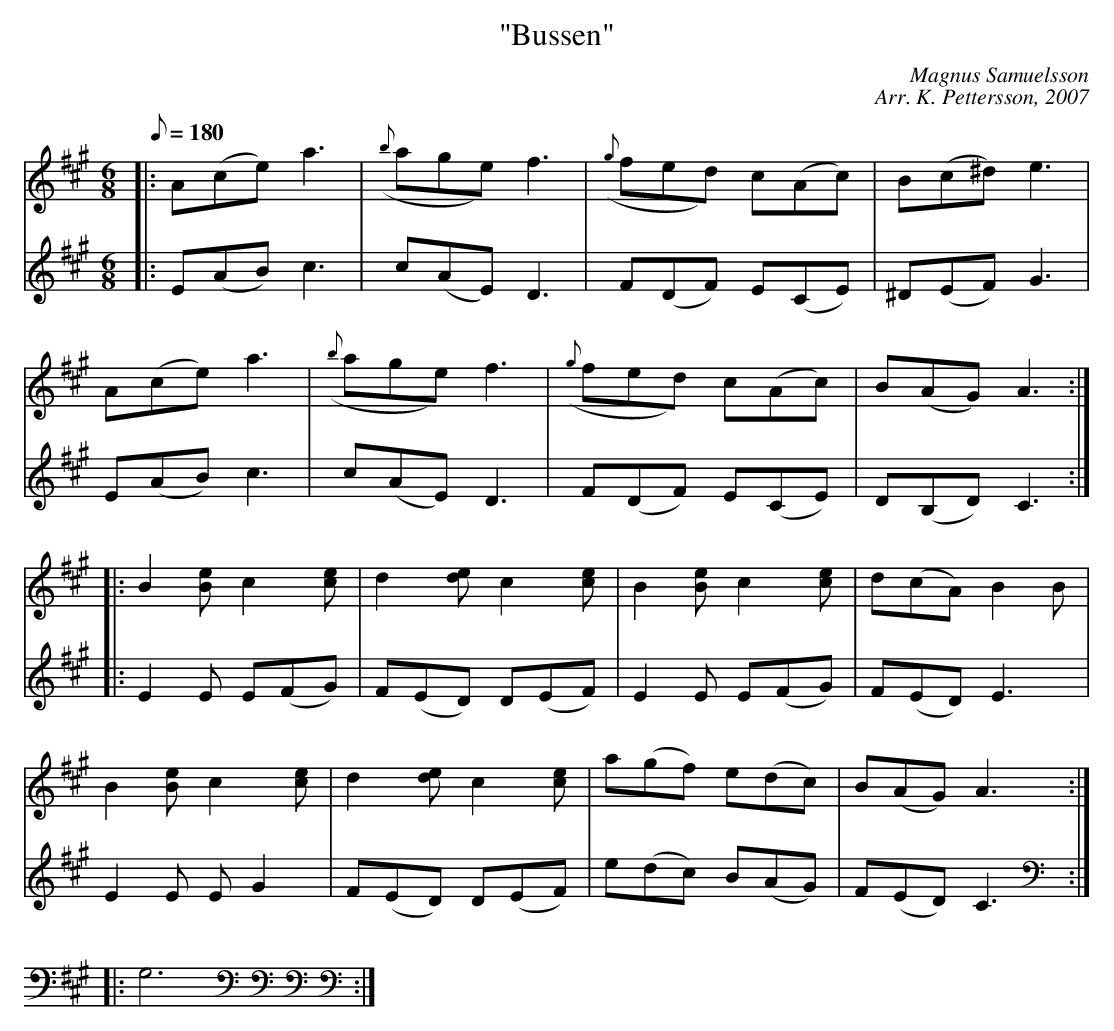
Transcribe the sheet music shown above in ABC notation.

X:1
T: "Bussen"
C: Magnus Samuelsson
C: Arr. K. Pettersson, 2007
M: 6/8
L: 1/8
K: A
Q: 180
[V:1] |: A(ce) a3 | ({b}age) f3 | ({g}fed) c(Ac) | B(c^d) e3 |
[V:1] A(ce) a3 | ({b}age) f3 | ({g}fed) c(Ac) | B(AG) A3:|
[V:1] |: B2[Be] c2[ce] | d2[de] c2[ce] | B2[Be] c2[ce] | d(cA) B2B |
[V:1] B2[Be] c2[ce] | d2[de] c2[ce] | a(gf) e(dc) | B(AG) A3 :|
[V:2] |: E(AB) c3 | c(AE) D3 | F(DF) E(CE) | ^D(EF) G3 |
[V:2] E(AB) c3 | c(AE) D3 | F(DF) E(CE) | D(B,D) C3 :|
[V:2] |: E2E E(FG) | F(ED) D(EF) | E2E E(FG) | F(ED) E3 |
[V:2] E2E EG2 | F(ED) D(EF) | e(dc) B(AG) | F(ED) C3 :|
K: bass
|: G,6 :|
K: bass [V:3] |: G,6 | G,6 | G,6| G,6 |
K: bass [V:3] E(AB) c3 | c(AE) D3 | F(DF) E(CE) | D(B,D) C3 :|
K: bass [V:3] |: E2E E(FG) | F(ED) D(EF) | E2E E(FG) | F(ED) E3 |
K: bass [V:3] E2E EG2 | F(ED) D(EF) | e(dc) B(AG) | F(ED) C3 :|
